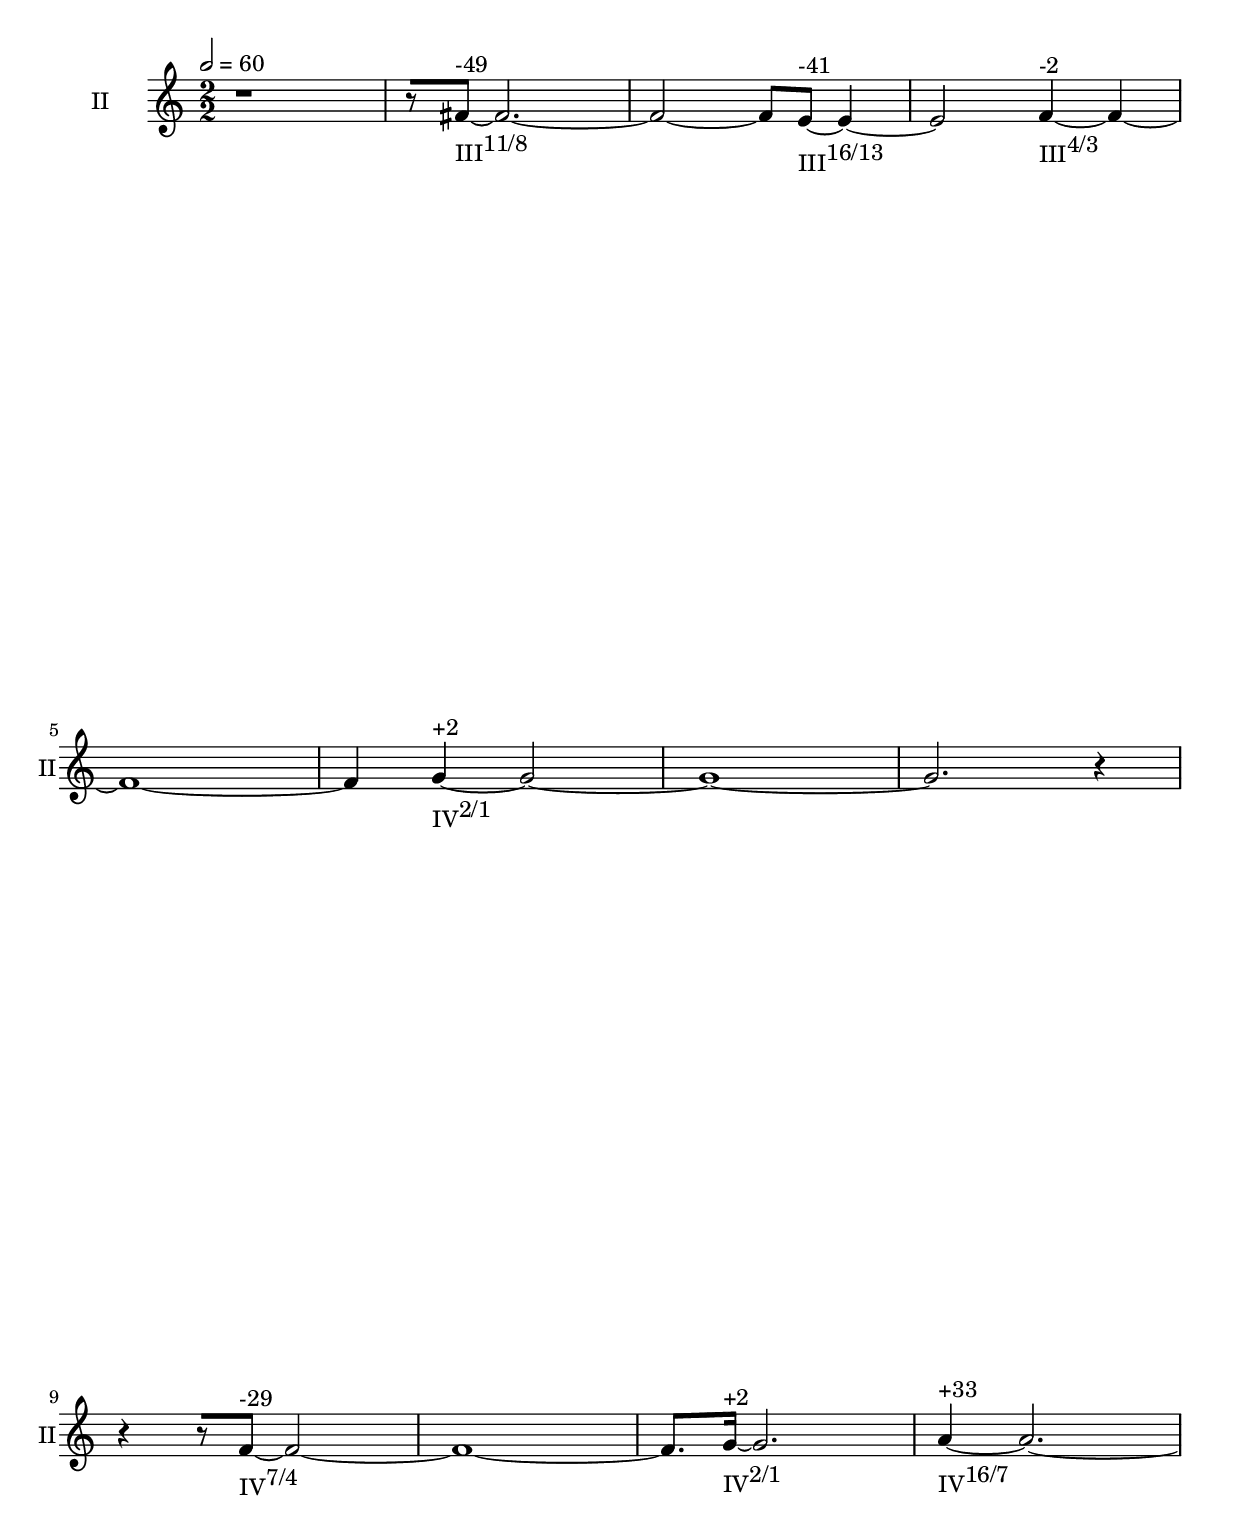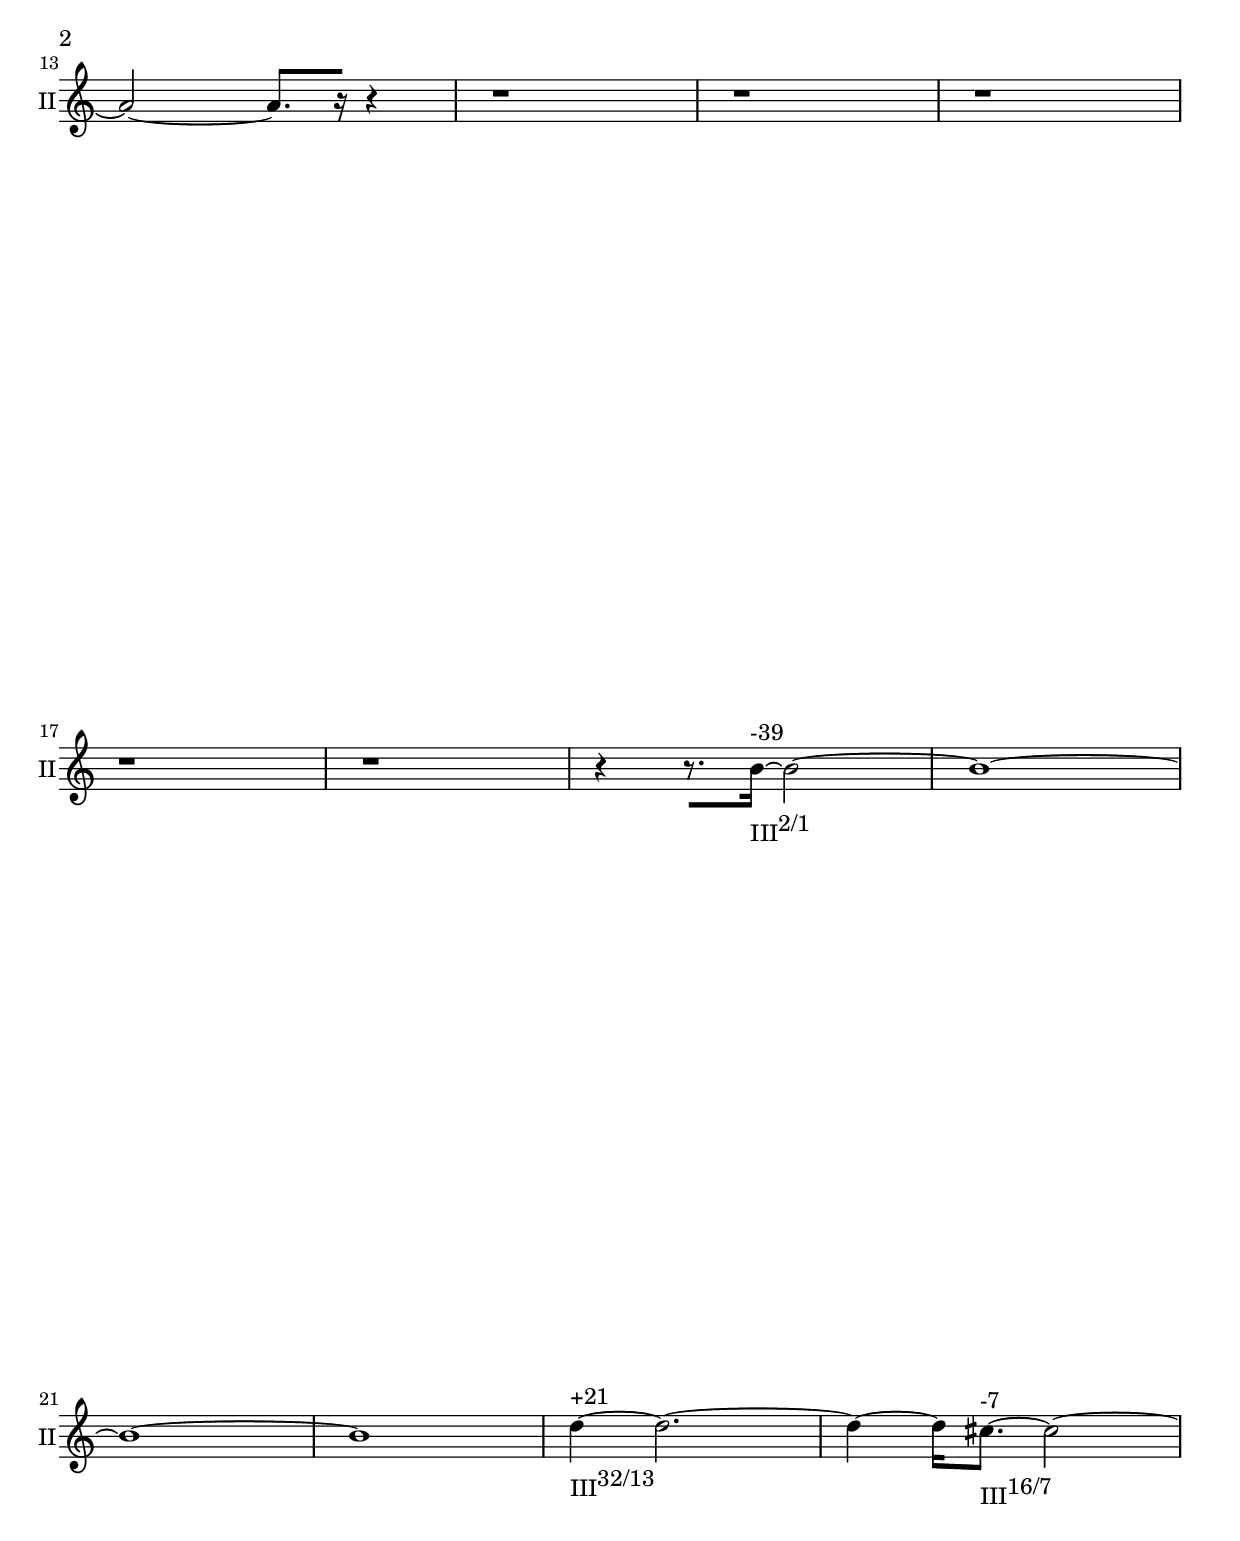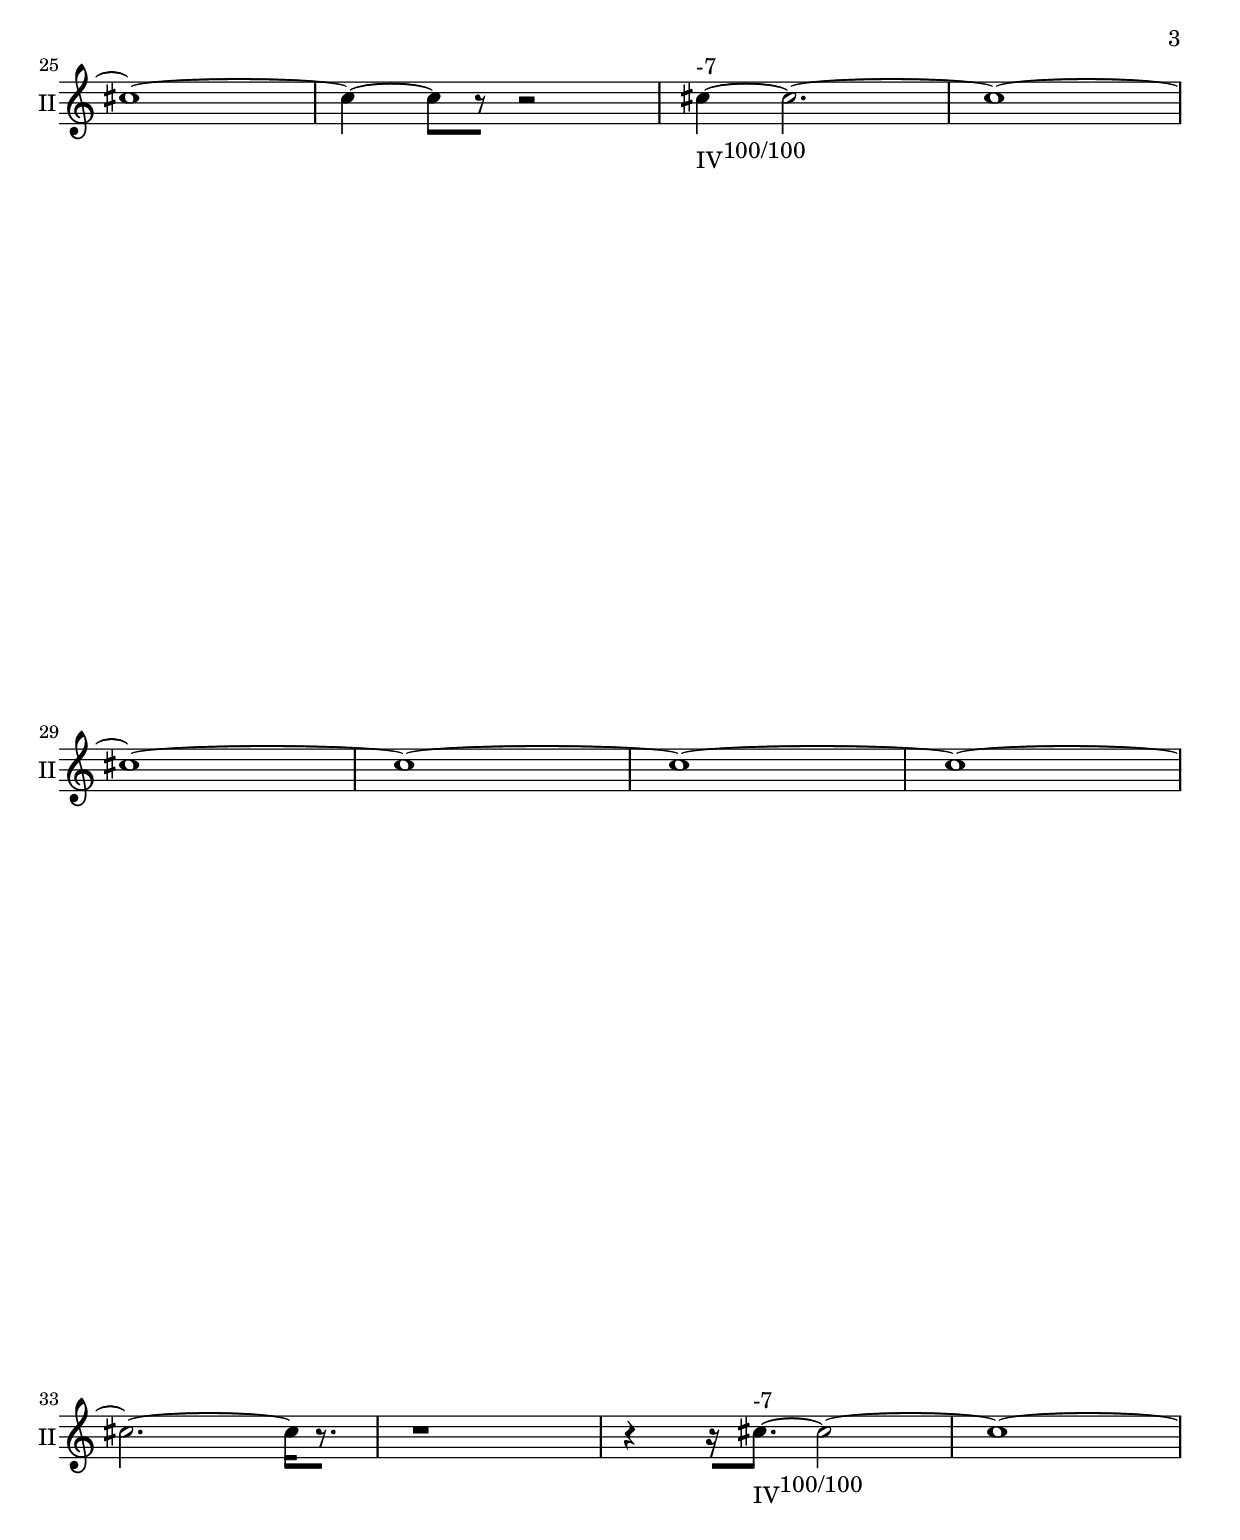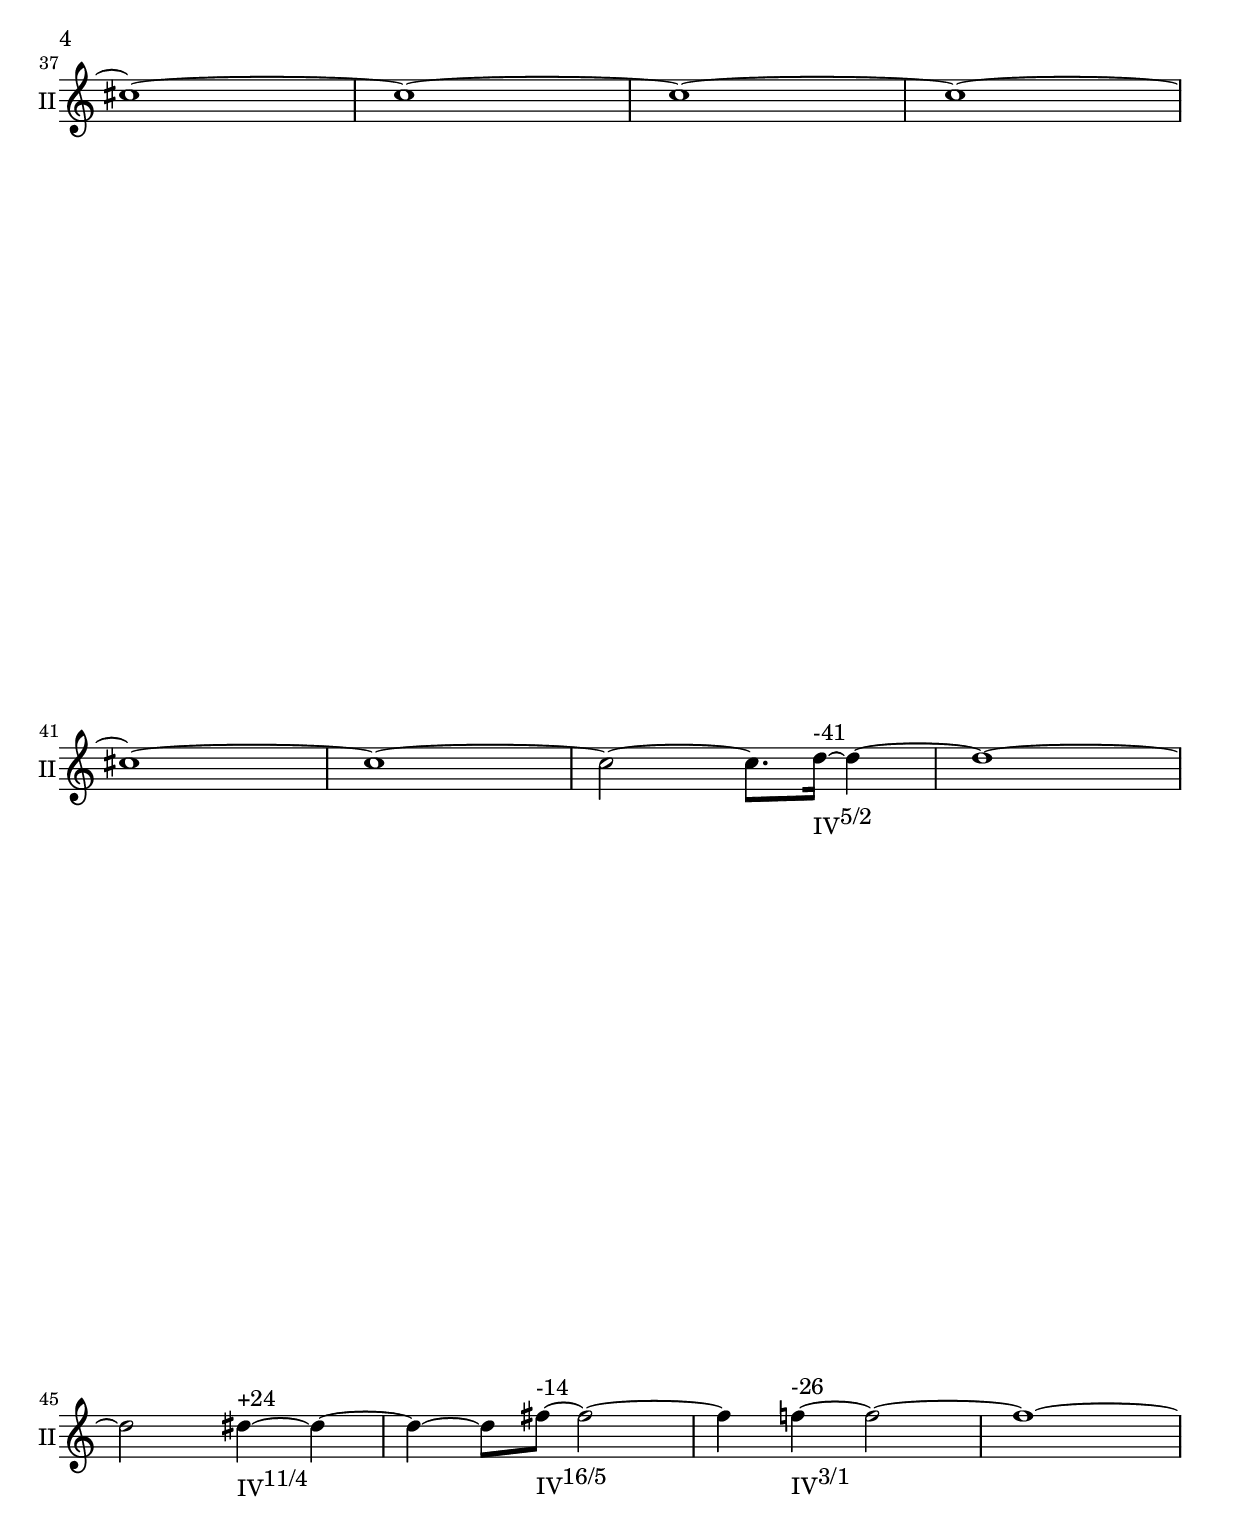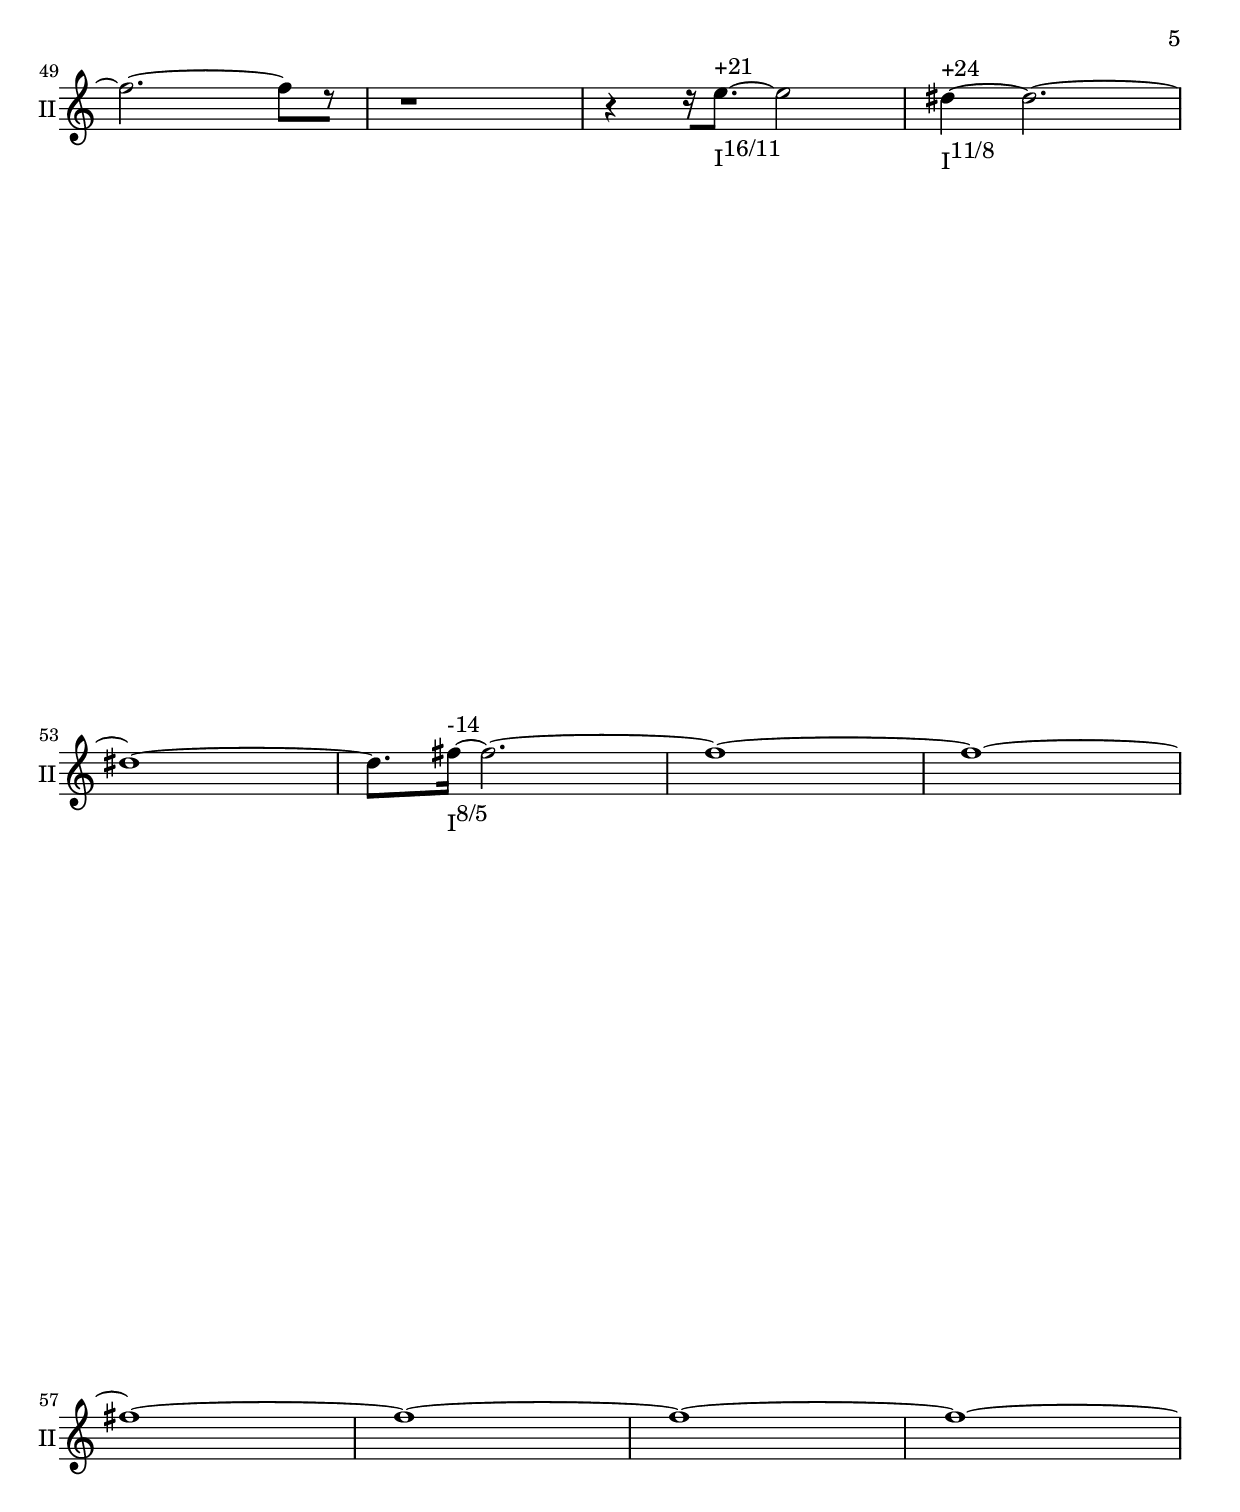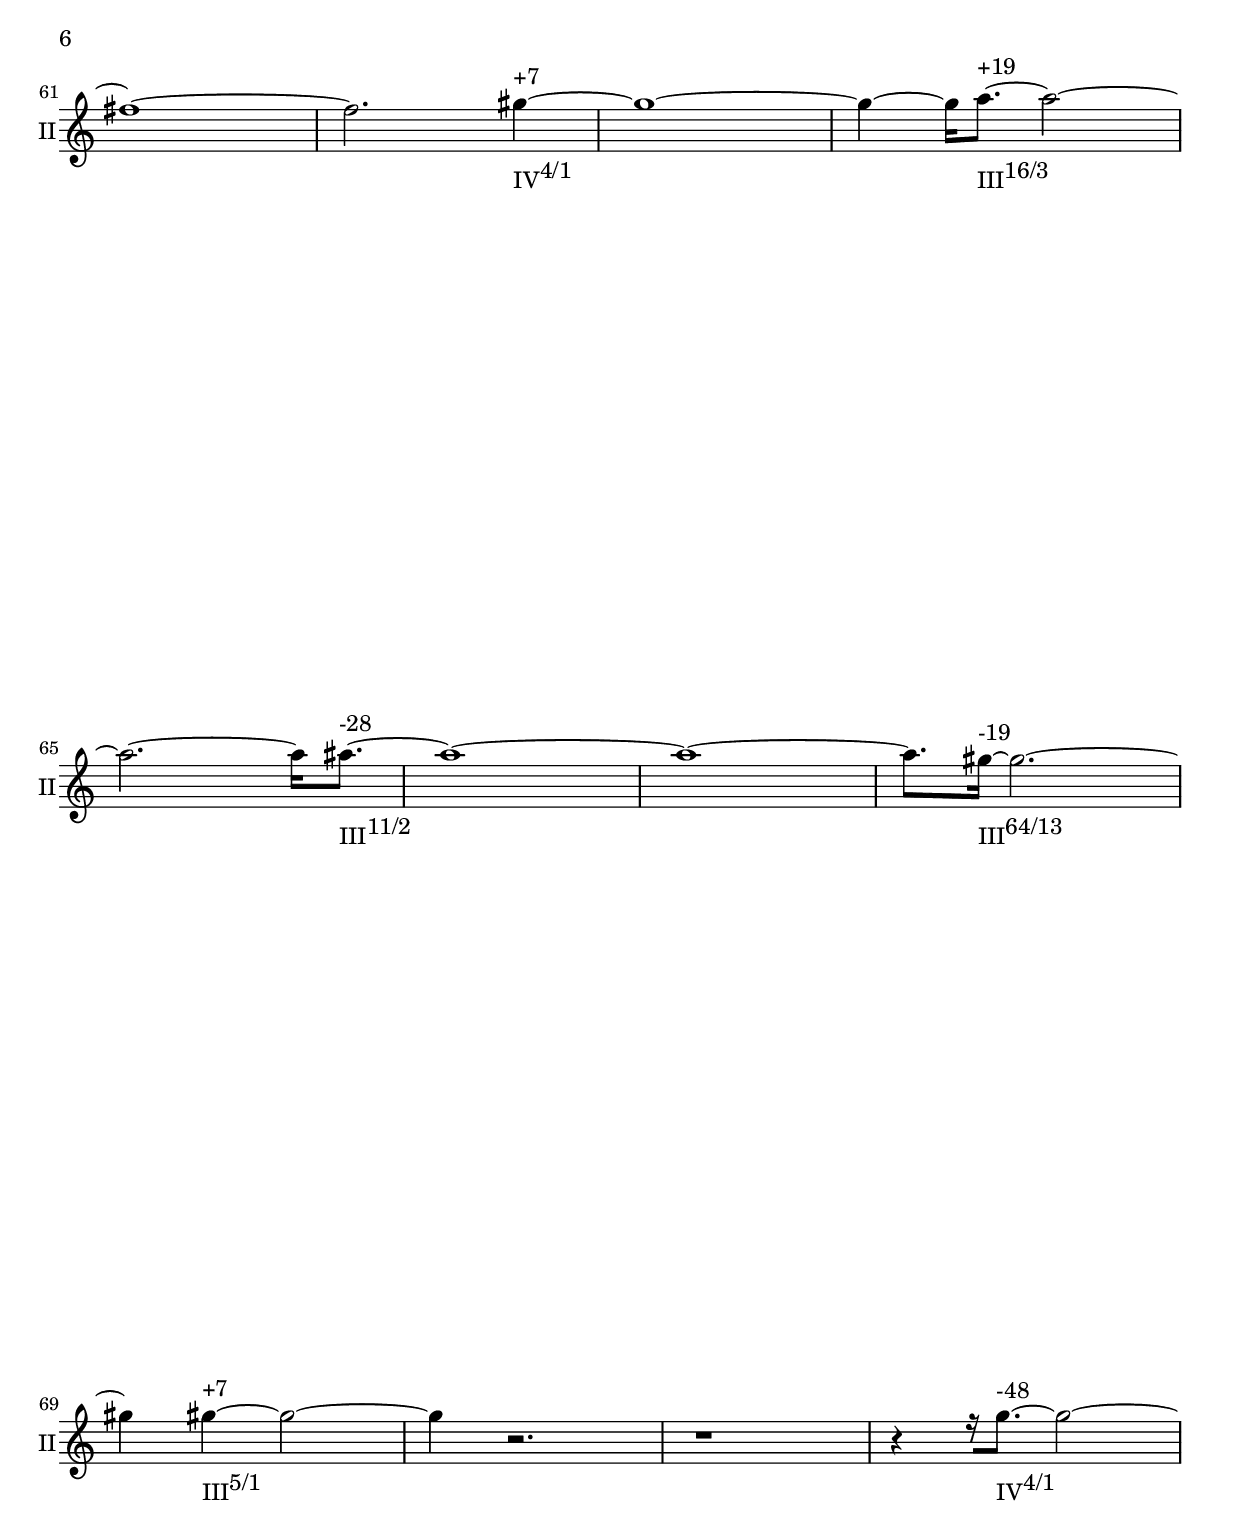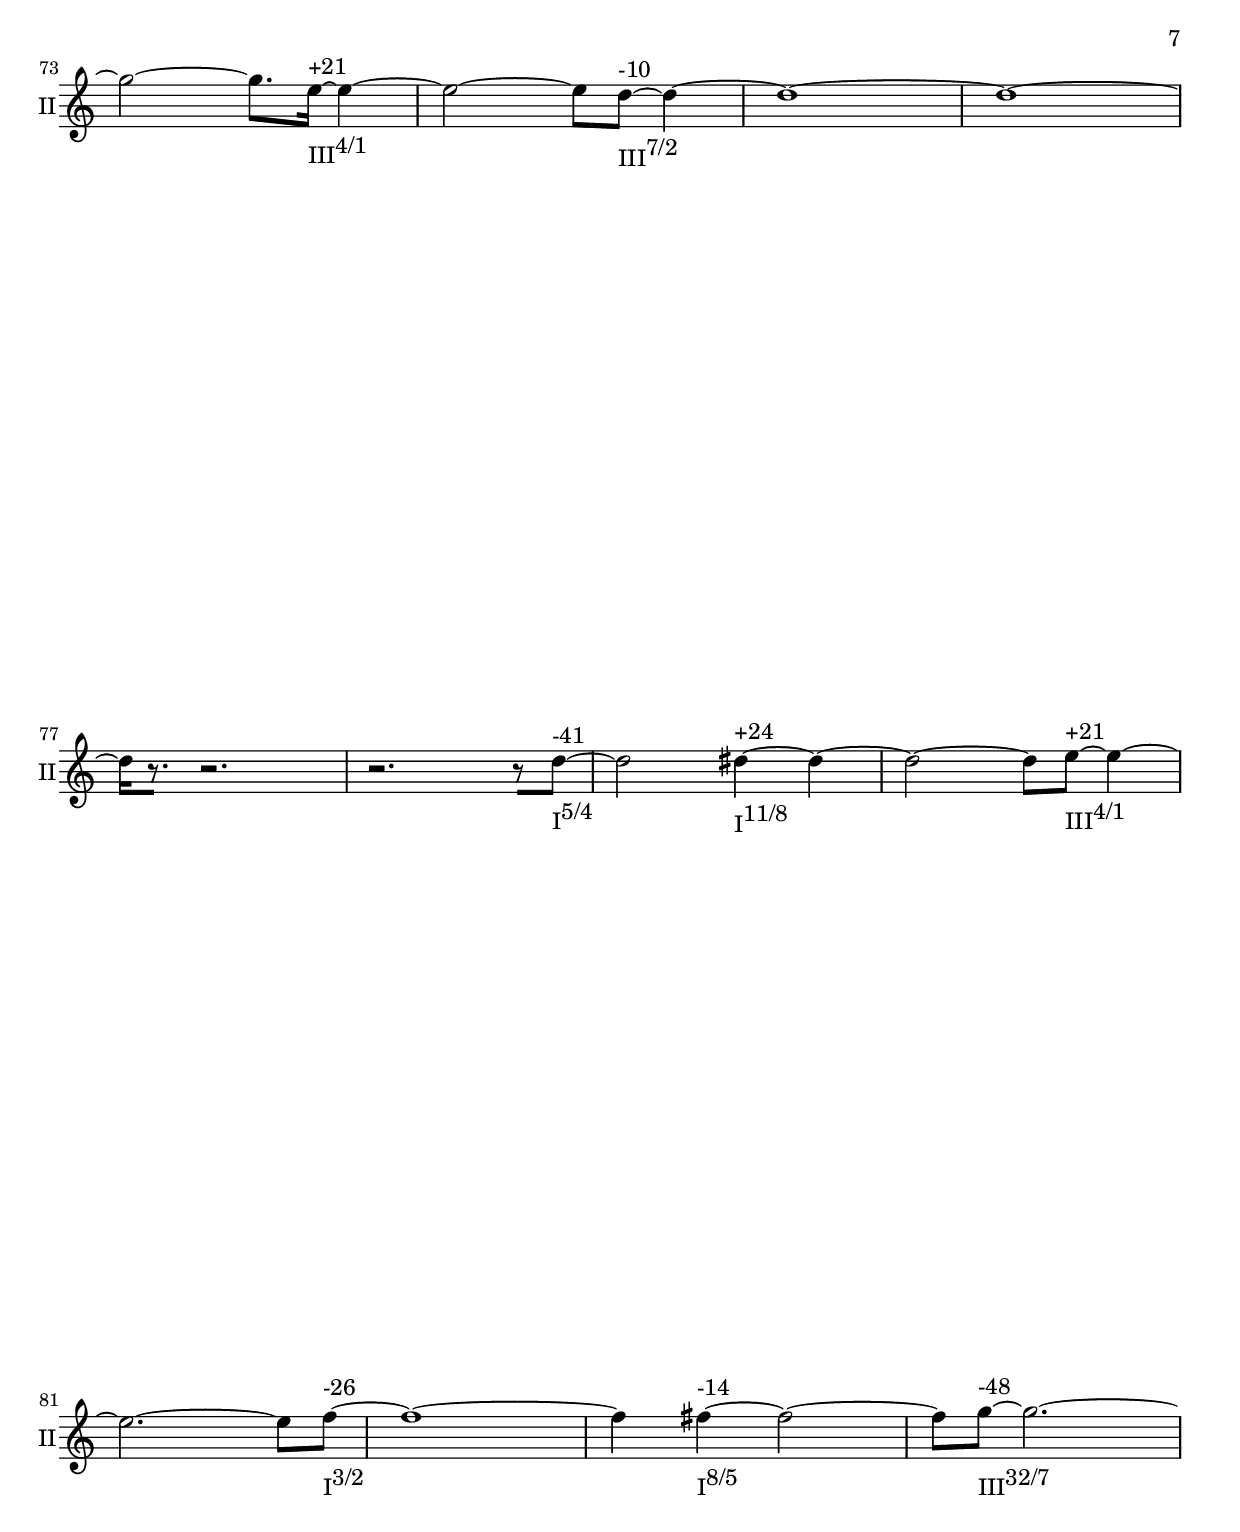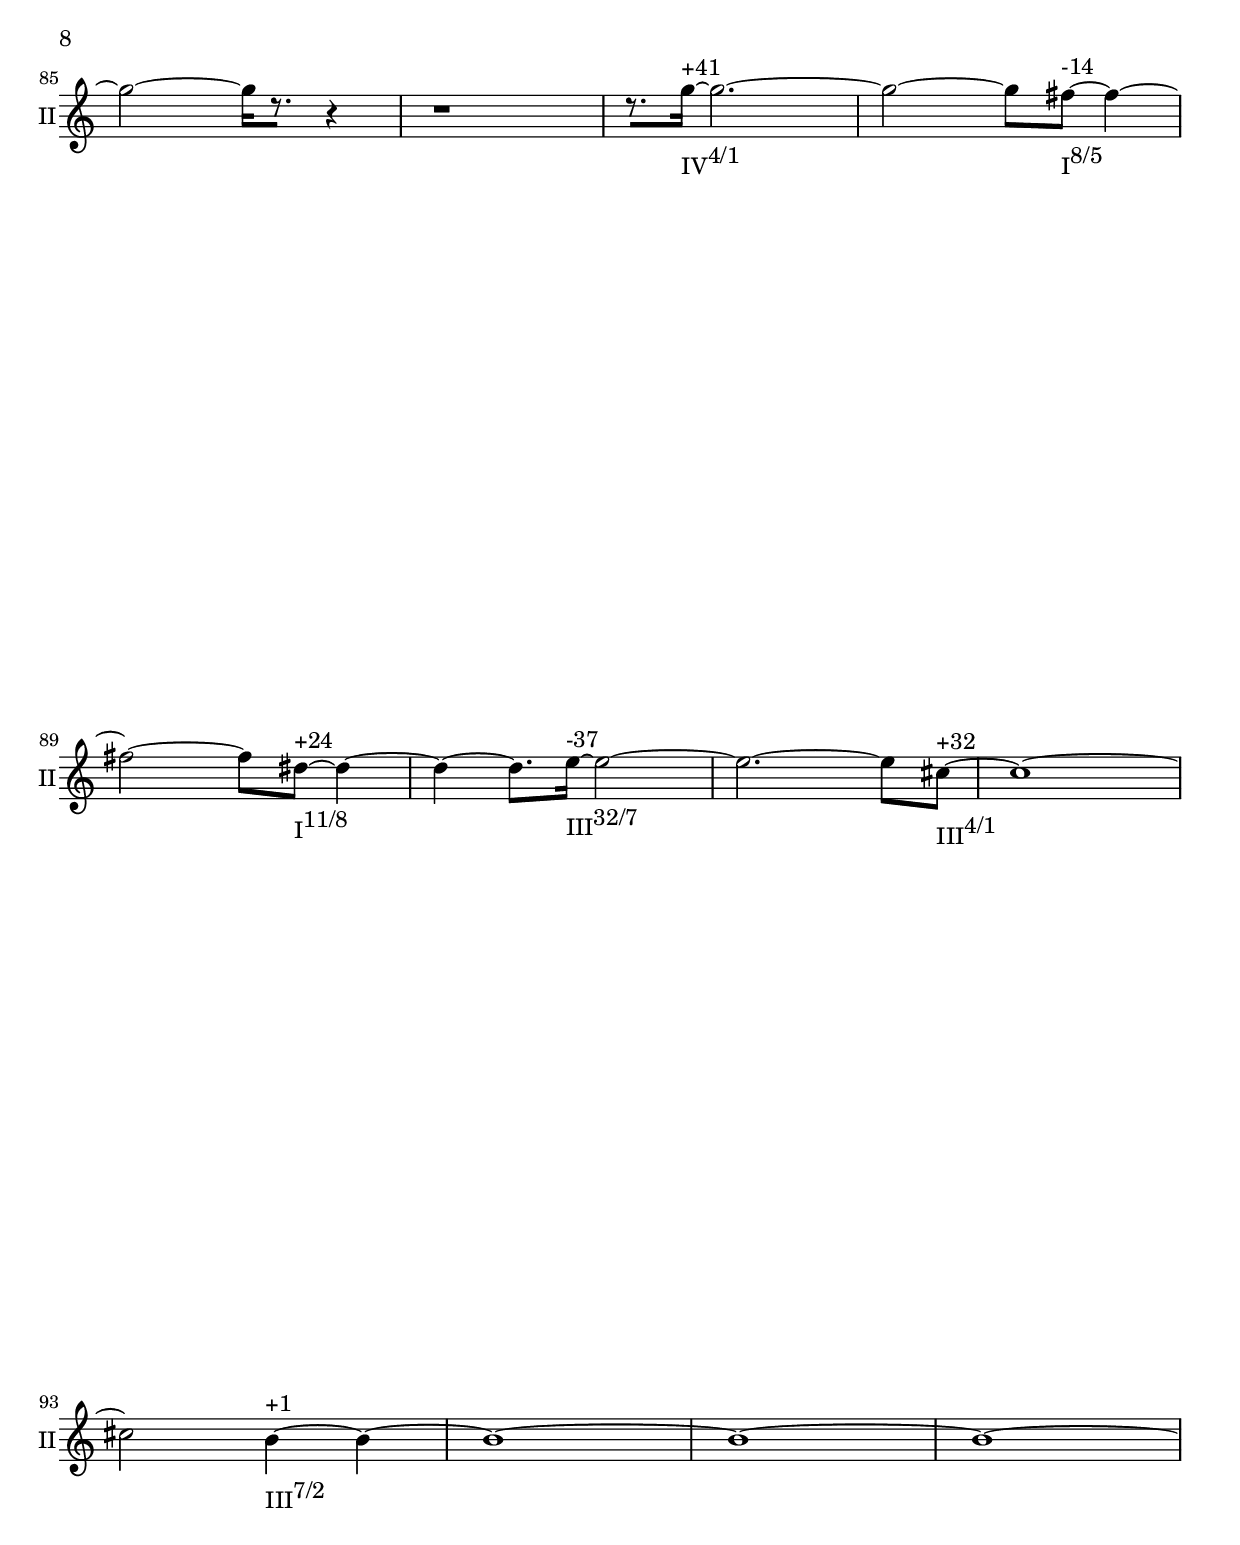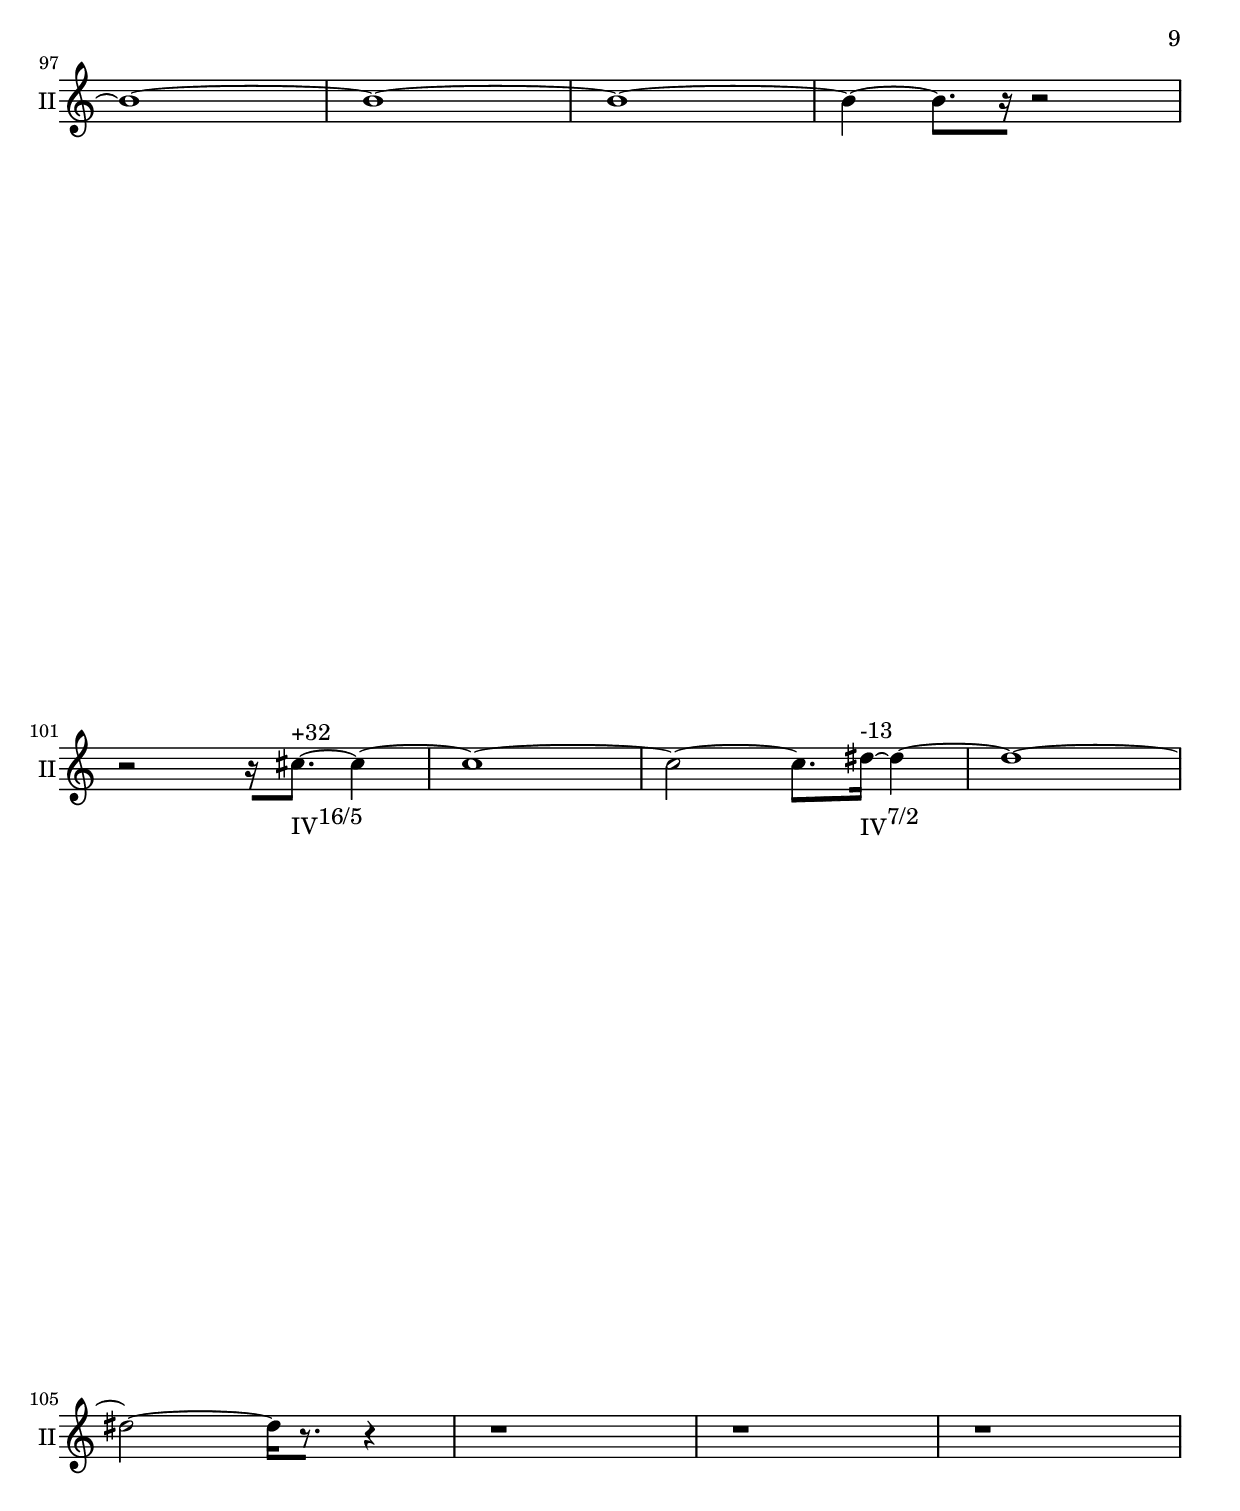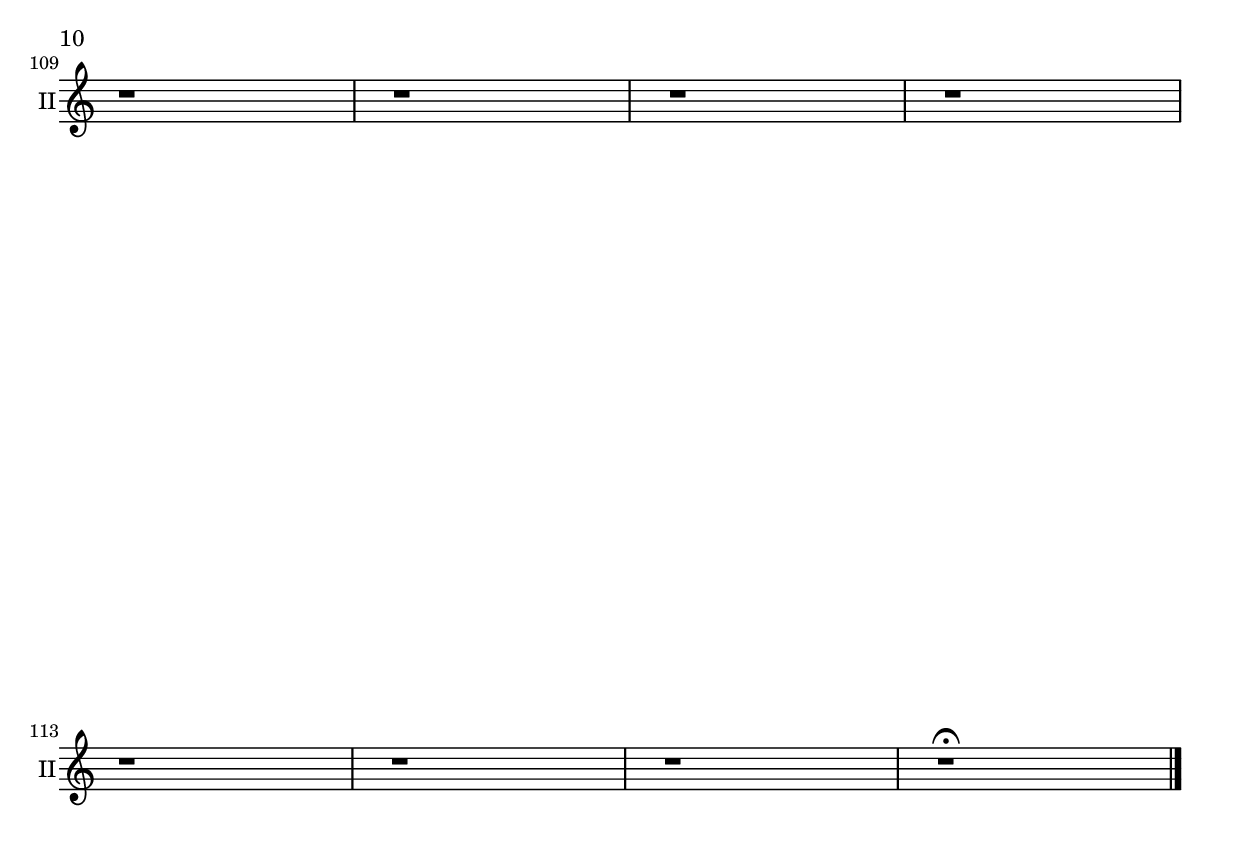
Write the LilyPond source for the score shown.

\new StaffGroup  \with {\remove "System_start_delimiter_engraver"}
<<
\new Staff = "II" \with { 
instrumentName = "II" 
shortInstrumentName = "II" 
midiInstrument = #"clarinet" 

}
<<

{  
\set Score.markFormatter = #format-mark-box-numbers  \tempo 2 = 60
 \numericTimeSignature \time 2/2
 \clef treble
  
<<
 { r1  }
>>
 \bar "|"  
<<
 { r8[ fis'8^\markup { \pad-markup #0.2 "-49"}_\markup {  \lower #3 \pad-markup #0.2 \concat{ "III"\normal-size-super "11/8" }}] ~ fis'2. ~ }
>>
 \bar "|"  
<<
 { fis'2 ~ fis'8[ e'8^\markup { \pad-markup #0.2 "-41"}_\markup {  \lower #3 \pad-markup #0.2 \concat{ "III"\normal-size-super "16/13" }}] ~ e'4 ~ }
>>
 \bar "|"  
<<
 { e'2 f'4^\markup { \pad-markup #0.2 "-2"}_\markup {  \lower #3 \pad-markup #0.2 \concat{ "III"\normal-size-super "4/3" }} ~ f'4 ~ }
>>
 \bar "|" \break \noPageBreak 
<<
 { f'1 ~ }
>>
 \bar "|"  
<<
 { f'4 g'4^\markup { \pad-markup #0.2 "+2"}_\markup {  \lower #3 \pad-markup #0.2 \concat{ "IV"\normal-size-super "2/1" }} ~ g'2 ~ }
>>
 \bar "|"  
<<
 { g'1 ~ }
>>
 \bar "|"  
<<
 { g'2. r4 }
>>
 \bar "|" \break \noPageBreak 
<<
 { r4 r8[ f'8^\markup { \pad-markup #0.2 "-29"}_\markup {  \lower #3 \pad-markup #0.2 \concat{ "IV"\normal-size-super "7/4" }}] ~ f'2 ~ }
>>
 \bar "|"  
<<
 { f'1 ~ }
>>
 \bar "|"  
<<
 { f'8.[ g'16^\markup { \pad-markup #0.2 "+2"}_\markup {  \lower #3 \pad-markup #0.2 \concat{ "IV"\normal-size-super "2/1" }}] ~ g'2. }
>>
 \bar "|"  
<<
 { a'4^\markup { \pad-markup #0.2 "+33"}_\markup {  \lower #3 \pad-markup #0.2 \concat{ "IV"\normal-size-super "16/7" }} ~ a'2. ~ }
>>
 \bar "|" \pageBreak 
<<
 { a'2 ~ a'8.[ r16] r4 }
>>
 \bar "|"  
<<
 { r1  }
>>
 \bar "|"  
<<
 { r1  }
>>
 \bar "|"  
<<
 { r1  }
>>
 \bar "|" \break \noPageBreak 
<<
 { r1  }
>>
 \bar "|"  
<<
 { r1  }
>>
 \bar "|"  
<<
 { r4 r8.[ b'16^\markup { \pad-markup #0.2 "-39"}_\markup {  \lower #3 \pad-markup #0.2 \concat{ "III"\normal-size-super "2/1" }}] ~ b'2 ~ }
>>
 \bar "|"  
<<
 { b'1 ~ }
>>
 \bar "|" \break \noPageBreak 
<<
 { b'1 ~ }
>>
 \bar "|"  
<<
 { b'1 }
>>
 \bar "|"  
<<
 { d''4^\markup { \pad-markup #0.2 "+21"}_\markup {  \lower #3 \pad-markup #0.2 \concat{ "III"\normal-size-super "32/13" }} ~ d''2. ~ }
>>
 \bar "|"  
<<
 { d''4 ~ d''16[ cis''8.^\markup { \pad-markup #0.2 "-7"}_\markup {  \lower #3 \pad-markup #0.2 \concat{ "III"\normal-size-super "16/7" }}] ~ cis''2 ~ }
>>
 \bar "|" \pageBreak 
<<
 { cis''1 ~ }
>>
 \bar "|"  
<<
 { cis''4 ~ cis''8[ r8] r2  }
>>
 \bar "|"  
<<
 { cis''4^\markup { \pad-markup #0.2 "-7"}_\markup {  \lower #3 \pad-markup #0.2 \concat{ "IV"\normal-size-super "100/100" }} ~ cis''2. ~ }
>>
 \bar "|"  
<<
 { cis''1 ~ }
>>
 \bar "|" \break \noPageBreak 
<<
 { cis''1 ~ }
>>
 \bar "|"  
<<
 { cis''1 ~ }
>>
 \bar "|"  
<<
 { cis''1 ~ }
>>
 \bar "|"  
<<
 { cis''1 ~ }
>>
 \bar "|" \break \noPageBreak 
<<
 { cis''2. ~ cis''16[ r8.] }
>>
 \bar "|"  
<<
 { r1  }
>>
 \bar "|"  
<<
 { r4 r16[ cis''8.^\markup { \pad-markup #0.2 "-7"}_\markup {  \lower #3 \pad-markup #0.2 \concat{ "IV"\normal-size-super "100/100" }}] ~ cis''2 ~ }
>>
 \bar "|"  
<<
 { cis''1 ~ }
>>
 \bar "|" \pageBreak 
<<
 { cis''1 ~ }
>>
 \bar "|"  
<<
 { cis''1 ~ }
>>
 \bar "|"  
<<
 { cis''1 ~ }
>>
 \bar "|"  
<<
 { cis''1 ~ }
>>
 \bar "|" \break \noPageBreak 
<<
 { cis''1 ~ }
>>
 \bar "|"  
<<
 { cis''1 ~ }
>>
 \bar "|"  
<<
 { cis''2 ~ cis''8.[ d''16^\markup { \pad-markup #0.2 "-41"}_\markup {  \lower #3 \pad-markup #0.2 \concat{ "IV"\normal-size-super "5/2" }}] ~ d''4 ~ }
>>
 \bar "|"  
<<
 { d''1 ~ }
>>
 \bar "|" \break \noPageBreak 
<<
 { d''2 dis''4^\markup { \pad-markup #0.2 "+24"}_\markup {  \lower #3 \pad-markup #0.2 \concat{ "IV"\normal-size-super "11/4" }} ~ dis''4 ~ }
>>
 \bar "|"  
<<
 { dis''4 ~ dis''8[ fis''8^\markup { \pad-markup #0.2 "-14"}_\markup {  \lower #3 \pad-markup #0.2 \concat{ "IV"\normal-size-super "16/5" }}] ~ fis''2 ~ }
>>
 \bar "|"  
<<
 { fis''4 f''4^\markup { \pad-markup #0.2 "-26"}_\markup {  \lower #3 \pad-markup #0.2 \concat{ "IV"\normal-size-super "3/1" }} ~ f''2 ~ }
>>
 \bar "|"  
<<
 { f''1 ~ }
>>
 \bar "|" \pageBreak 
<<
 { f''2. ~ f''8[ r8] }
>>
 \bar "|"  
<<
 { r1  }
>>
 \bar "|"  
<<
 { r4 r16[ e''8.^\markup { \pad-markup #0.2 "+21"}_\markup {  \lower #3 \pad-markup #0.2 \concat{ "I"\normal-size-super "16/11" }}] ~ e''2 }
>>
 \bar "|"  
<<
 { dis''4^\markup { \pad-markup #0.2 "+24"}_\markup {  \lower #3 \pad-markup #0.2 \concat{ "I"\normal-size-super "11/8" }} ~ dis''2. ~ }
>>
 \bar "|" \break \noPageBreak 
<<
 { dis''1 ~ }
>>
 \bar "|"  
<<
 { dis''8.[ fis''16^\markup { \pad-markup #0.2 "-14"}_\markup {  \lower #3 \pad-markup #0.2 \concat{ "I"\normal-size-super "8/5" }}] ~ fis''2. ~ }
>>
 \bar "|"  
<<
 { fis''1 ~ }
>>
 \bar "|"  
<<
 { fis''1 ~ }
>>
 \bar "|" \break \noPageBreak 
<<
 { fis''1 ~ }
>>
 \bar "|"  
<<
 { fis''1 ~ }
>>
 \bar "|"  
<<
 { fis''1 ~ }
>>
 \bar "|"  
<<
 { fis''1 ~ }
>>
 \bar "|" \pageBreak 
<<
 { fis''1 ~ }
>>
 \bar "|"  
<<
 { fis''2. gis''4^\markup { \pad-markup #0.2 "+7"}_\markup {  \lower #3 \pad-markup #0.2 \concat{ "IV"\normal-size-super "4/1" }} ~ }
>>
 \bar "|"  
<<
 { gis''1 ~ }
>>
 \bar "|"  
<<
 { gis''4 ~ gis''16[ a''8.^\markup { \pad-markup #0.2 "+19"}_\markup {  \lower #3 \pad-markup #0.2 \concat{ "III"\normal-size-super "16/3" }}] ~ a''2 ~ }
>>
 \bar "|" \break \noPageBreak 
<<
 { a''2. ~ a''16[ ais''8.^\markup { \pad-markup #0.2 "-28"}_\markup {  \lower #3 \pad-markup #0.2 \concat{ "III"\normal-size-super "11/2" }}] ~ }
>>
 \bar "|"  
<<
 { ais''1 ~ }
>>
 \bar "|"  
<<
 { ais''1 ~ }
>>
 \bar "|"  
<<
 { ais''8.[ gis''16^\markup { \pad-markup #0.2 "-19"}_\markup {  \lower #3 \pad-markup #0.2 \concat{ "III"\normal-size-super "64/13" }}] ~ gis''2. ~ }
>>
 \bar "|" \break \noPageBreak 
<<
 { gis''4 gis''4^\markup { \pad-markup #0.2 "+7"}_\markup {  \lower #3 \pad-markup #0.2 \concat{ "III"\normal-size-super "5/1" }} ~ gis''2 ~ }
>>
 \bar "|"  
<<
 { gis''4 r2.  }
>>
 \bar "|"  
<<
 { r1  }
>>
 \bar "|"  
<<
 { r4 r16[ g''8.^\markup { \pad-markup #0.2 "-48"}_\markup {  \lower #3 \pad-markup #0.2 \concat{ "IV"\normal-size-super "4/1" }}] ~ g''2 ~ }
>>
 \bar "|" \pageBreak 
<<
 { g''2 ~ g''8.[ e''16^\markup { \pad-markup #0.2 "+21"}_\markup {  \lower #3 \pad-markup #0.2 \concat{ "III"\normal-size-super "4/1" }}] ~ e''4 ~ }
>>
 \bar "|"  
<<
 { e''2 ~ e''8[ d''8^\markup { \pad-markup #0.2 "-10"}_\markup {  \lower #3 \pad-markup #0.2 \concat{ "III"\normal-size-super "7/2" }}] ~ d''4 ~ }
>>
 \bar "|"  
<<
 { d''1 ~ }
>>
 \bar "|"  
<<
 { d''1 ~ }
>>
 \bar "|" \break \noPageBreak 
<<
 { d''16[ r8.] r2.  }
>>
 \bar "|"  
<<
 { r2.  r8[ d''8^\markup { \pad-markup #0.2 "-41"}_\markup {  \lower #3 \pad-markup #0.2 \concat{ "I"\normal-size-super "5/4" }}] ~ }
>>
 \bar "|"  
<<
 { d''2 dis''4^\markup { \pad-markup #0.2 "+24"}_\markup {  \lower #3 \pad-markup #0.2 \concat{ "I"\normal-size-super "11/8" }} ~ dis''4 ~ }
>>
 \bar "|"  
<<
 { dis''2 ~ dis''8[ e''8^\markup { \pad-markup #0.2 "+21"}_\markup {  \lower #3 \pad-markup #0.2 \concat{ "III"\normal-size-super "4/1" }}] ~ e''4 ~ }
>>
 \bar "|" \break \noPageBreak 
<<
 { e''2. ~ e''8[ f''8^\markup { \pad-markup #0.2 "-26"}_\markup {  \lower #3 \pad-markup #0.2 \concat{ "I"\normal-size-super "3/2" }}] ~ }
>>
 \bar "|"  
<<
 { f''1 ~ }
>>
 \bar "|"  
<<
 { f''4 fis''4^\markup { \pad-markup #0.2 "-14"}_\markup {  \lower #3 \pad-markup #0.2 \concat{ "I"\normal-size-super "8/5" }} ~ fis''2 ~ }
>>
 \bar "|"  
<<
 { fis''8[ g''8^\markup { \pad-markup #0.2 "-48"}_\markup {  \lower #3 \pad-markup #0.2 \concat{ "III"\normal-size-super "32/7" }}] ~ g''2. ~ }
>>
 \bar "|" \pageBreak 
<<
 { g''2 ~ g''16[ r8.] r4 }
>>
 \bar "|"  
<<
 { r1  }
>>
 \bar "|"  
<<
 { r8.[ g''16^\markup { \pad-markup #0.2 "+41"}_\markup {  \lower #3 \pad-markup #0.2 \concat{ "IV"\normal-size-super "4/1" }}] ~ g''2. ~ }
>>
 \bar "|"  
<<
 { g''2 ~ g''8[ fis''8^\markup { \pad-markup #0.2 "-14"}_\markup {  \lower #3 \pad-markup #0.2 \concat{ "I"\normal-size-super "8/5" }}] ~ fis''4 ~ }
>>
 \bar "|" \break \noPageBreak 
<<
 { fis''2 ~ fis''8[ dis''8^\markup { \pad-markup #0.2 "+24"}_\markup {  \lower #3 \pad-markup #0.2 \concat{ "I"\normal-size-super "11/8" }}] ~ dis''4 ~ }
>>
 \bar "|"  
<<
 { dis''4 ~ dis''8.[ e''16^\markup { \pad-markup #0.2 "-37"}_\markup {  \lower #3 \pad-markup #0.2 \concat{ "III"\normal-size-super "32/7" }}] ~ e''2 ~ }
>>
 \bar "|"  
<<
 { e''2. ~ e''8[ cis''8^\markup { \pad-markup #0.2 "+32"}_\markup {  \lower #3 \pad-markup #0.2 \concat{ "III"\normal-size-super "4/1" }}] ~ }
>>
 \bar "|"  
<<
 { cis''1 ~ }
>>
 \bar "|" \break \noPageBreak 
<<
 { cis''2 b'4^\markup { \pad-markup #0.2 "+1"}_\markup {  \lower #3 \pad-markup #0.2 \concat{ "III"\normal-size-super "7/2" }} ~ b'4 ~ }
>>
 \bar "|"  
<<
 { b'1 ~ }
>>
 \bar "|"  
<<
 { b'1 ~ }
>>
 \bar "|"  
<<
 { b'1 ~ }
>>
 \bar "|" \pageBreak 
<<
 { b'1 ~ }
>>
 \bar "|"  
<<
 { b'1 ~ }
>>
 \bar "|"  
<<
 { b'1 ~ }
>>
 \bar "|"  
<<
 { b'4 ~ b'8.[ r16] r2  }
>>
 \bar "|" \break \noPageBreak 
<<
 { r2  r16[ cis''8.^\markup { \pad-markup #0.2 "+32"}_\markup {  \lower #3 \pad-markup #0.2 \concat{ "IV"\normal-size-super "16/5" }}] ~ cis''4 ~ }
>>
 \bar "|"  
<<
 { cis''1 ~ }
>>
 \bar "|"  
<<
 { cis''2 ~ cis''8.[ dis''16^\markup { \pad-markup #0.2 "-13"}_\markup {  \lower #3 \pad-markup #0.2 \concat{ "IV"\normal-size-super "7/2" }}] ~ dis''4 ~ }
>>
 \bar "|"  
<<
 { dis''1 ~ }
>>
 \bar "|" \break \noPageBreak 
<<
 { dis''2 ~ dis''16[ r8.] r4 }
>>
 \bar "|"  
<<
 { r1  }
>>
 \bar "|"  
<<
 { r1  }
>>
 \bar "|"  
<<
 { r1  }
>>
 \bar "|" \pageBreak 
<<
 { r1  }
>>
 \bar "|"  
<<
 { r1  }
>>
 \bar "|"  
<<
 { r1  }
>>
 \bar "|"  
<<
 { r1  }
>>
 \bar "|" \break \noPageBreak 
<<
 { r1  }
>>
 \bar "|"  
<<
 { r1  }
>>
 \bar "|"  
<<
 { r1  }
>>
 \bar "|"  
<<
 { r1  \fermata  }>> \bar "|." 
} 

>>
>>